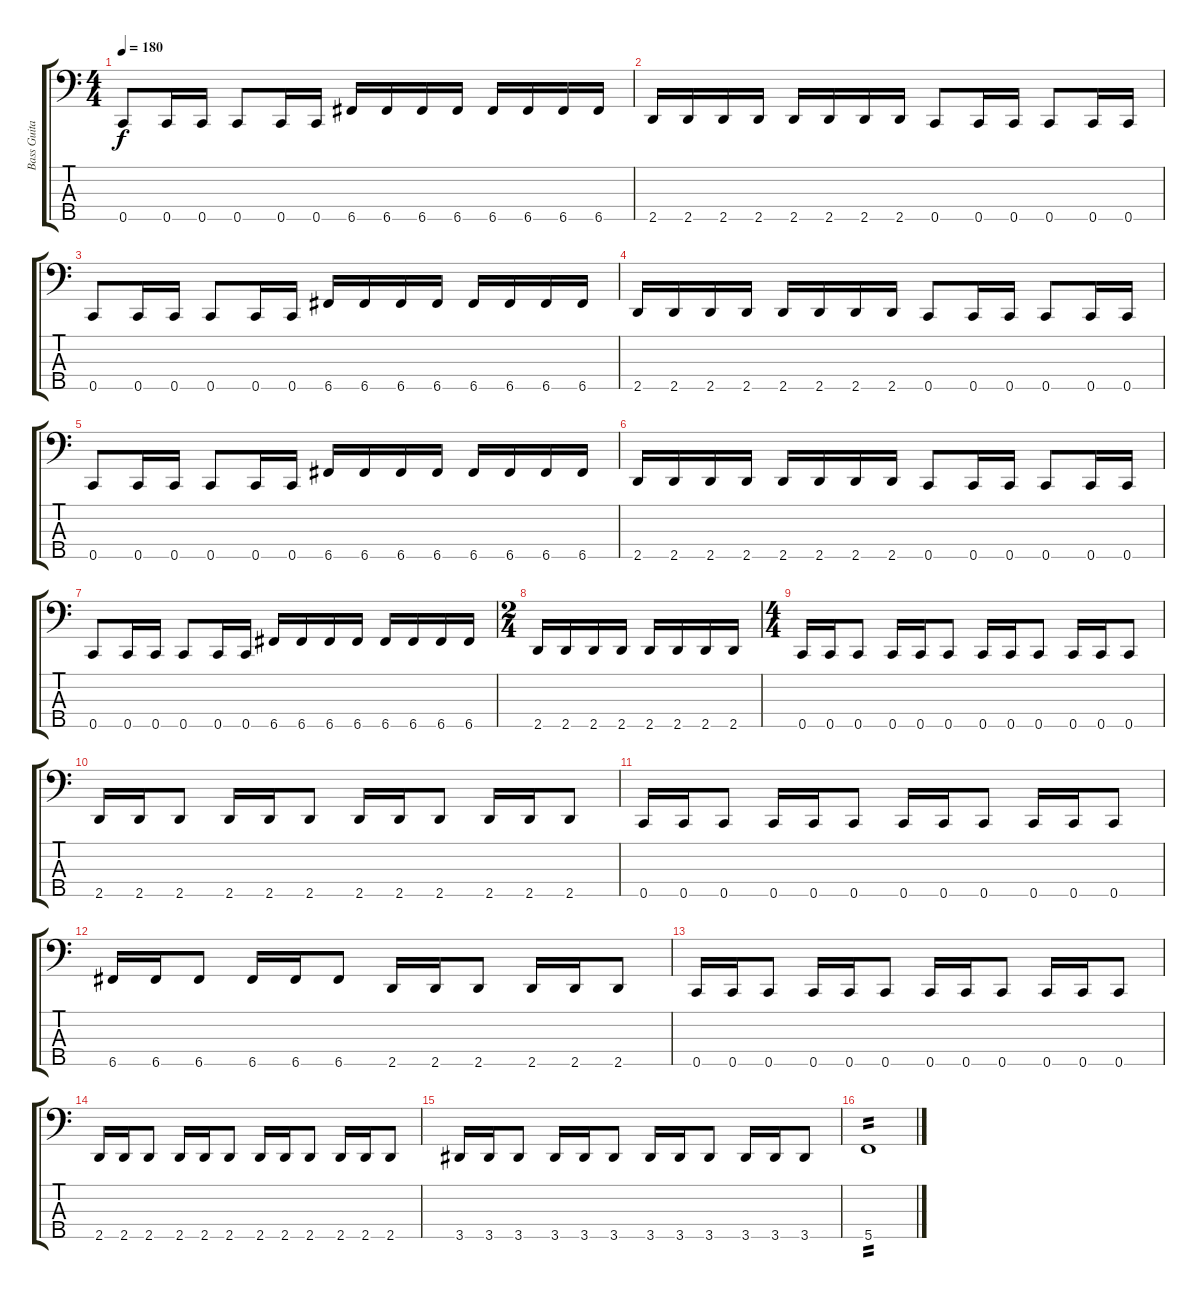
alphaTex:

\track ("Bass Guitar" "Bass Guita") {instrument electricbasspick}
\staff {score tabs}
\tuning (Ab2 Eb2 Bb1 F1 C1) {hide}
\ts (4 4)
\tempo 180
\clef f4
\ks c
0.5.8{dy f} 0.5.16 0.5.16 0.5.8 0.5.16 0.5.16 6.5.16 6.5.16 6.5.16 6.5.16 6.5.16 6.5.16 6.5.16 6.5.16 |
2.5.16 2.5.16 2.5.16 2.5.16 2.5.16 2.5.16 2.5.16 2.5.16 0.5.8 0.5.16 0.5.16 0.5.8 0.5.16 0.5.16 |
0.5.8 0.5.16 0.5.16 0.5.8 0.5.16 0.5.16 6.5.16 6.5.16 6.5.16 6.5.16 6.5.16 6.5.16 6.5.16 6.5.16 |
2.5.16 2.5.16 2.5.16 2.5.16 2.5.16 2.5.16 2.5.16 2.5.16 0.5.8 0.5.16 0.5.16 0.5.8 0.5.16 0.5.16 |
0.5.8 0.5.16 0.5.16 0.5.8 0.5.16 0.5.16 6.5.16 6.5.16 6.5.16 6.5.16 6.5.16 6.5.16 6.5.16 6.5.16 |
2.5.16 2.5.16 2.5.16 2.5.16 2.5.16 2.5.16 2.5.16 2.5.16 0.5.8 0.5.16 0.5.16 0.5.8 0.5.16 0.5.16 |
0.5.8 0.5.16 0.5.16 0.5.8 0.5.16 0.5.16 6.5.16 6.5.16 6.5.16 6.5.16 6.5.16 6.5.16 6.5.16 6.5.16 |
\ts (2 4)
2.5.16 2.5.16 2.5.16 2.5.16 2.5.16 2.5.16 2.5.16 2.5.16 |
\ts (4 4)
0.5.16 0.5.16 0.5.8 0.5.16 0.5.16 0.5.8 0.5.16 0.5.16 0.5.8 0.5.16 0.5.16 0.5.8 |
2.5.16 2.5.16 2.5.8 2.5.16 2.5.16 2.5.8 2.5.16 2.5.16 2.5.8 2.5.16 2.5.16 2.5.8 |
0.5.16 0.5.16 0.5.8 0.5.16 0.5.16 0.5.8 0.5.16 0.5.16 0.5.8 0.5.16 0.5.16 0.5.8 |
6.5.16 6.5.16 6.5.8 6.5.16 6.5.16 6.5.8 2.5.16 2.5.16 2.5.8 2.5.16 2.5.16 2.5.8 |
0.5.16 0.5.16 0.5.8 0.5.16 0.5.16 0.5.8 0.5.16 0.5.16 0.5.8 0.5.16 0.5.16 0.5.8 |
2.5.16 2.5.16 2.5.8 2.5.16 2.5.16 2.5.8 2.5.16 2.5.16 2.5.8 2.5.16 2.5.16 2.5.8 |
3.5.16 3.5.16 3.5.8 3.5.16 3.5.16 3.5.8 3.5.16 3.5.16 3.5.8 3.5.16 3.5.16 3.5.8 |
5.5.1{tp 2}
